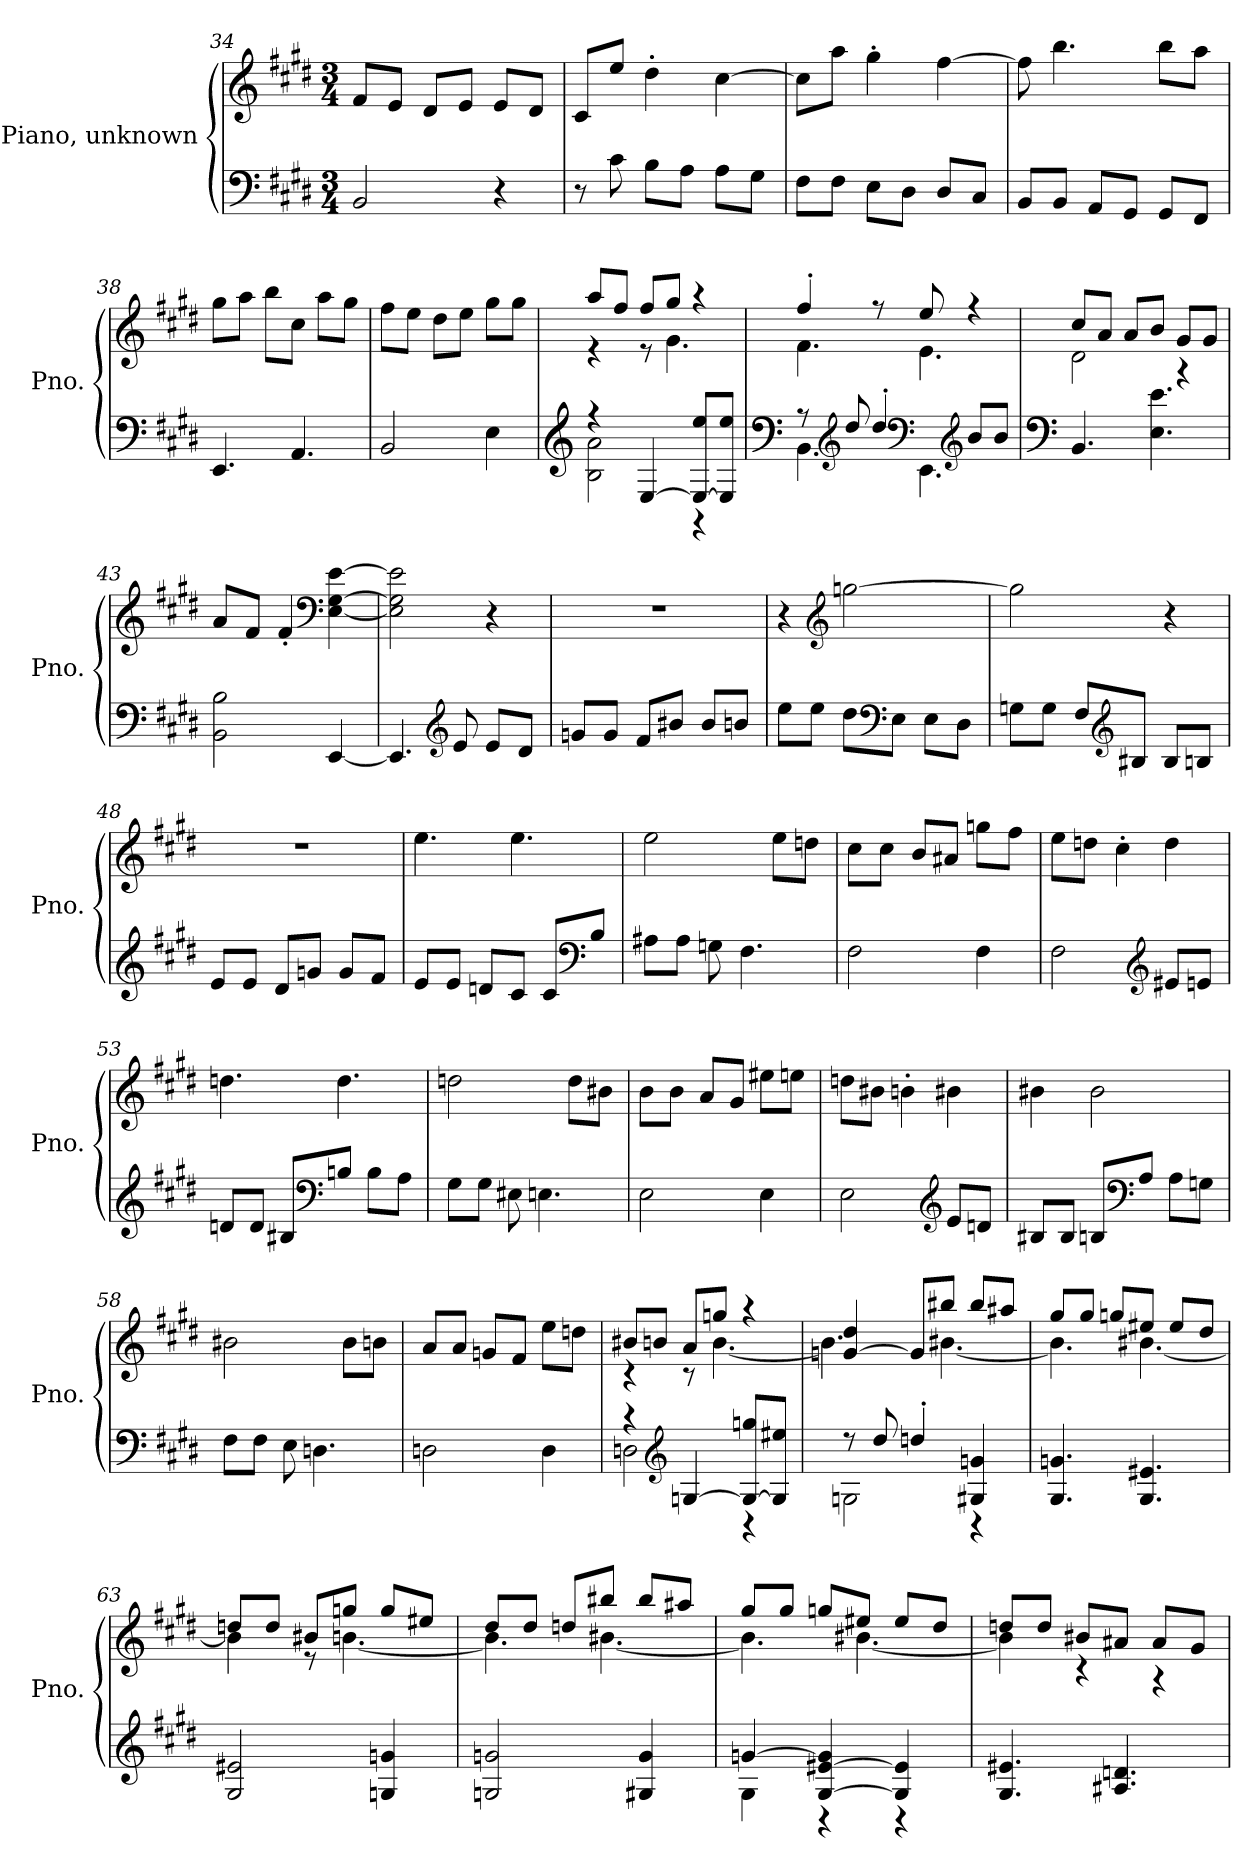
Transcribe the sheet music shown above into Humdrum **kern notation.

**kern	**kern
*part1	*part1
*staff2	*staff1
*I"Piano, unknown	*
*I'Pno.	*
*clefF4	*clefG2
*k[f#c#g#d#]	*k[f#c#g#d#]
*M3/4	*M3/4
=34	=34
2BB/	8f#/L
.	8e/J
.	8d#/L
.	8e/J
4r	8e/L
.	8d#/J
=35	=35
8r	8c#/L
8c#\	8ee/J
8B\L	4dd#'\
8A\J	.
8A\L	[4cc#\
8G#\J	.
=36	=36
8F#\L	8cc#\L]
8F#\J	8aa\J
8E\L	4gg#'\
8D#\J	.
8D#/L	[4ff#\
8C#/J	.
!!LO:LB:g=z
=37	=37
8BB/L	8ff#\]
8BB/J	4.bb\
8AA/L	.
8GG#/J	.
8GG#/L	8bb\L
8FF#/J	8aa\J
=38	=38
4.EE/	8gg#\L
.	8aa\J
.	8bb\L
4.AA/	8cc#\J
.	8aa\L
.	8gg#\J
=39	=39
2BB/	8ff#\L
.	8ee\J
.	8dd#\L
.	8ee\J
4E\	8gg#\L
.	8gg#\J
=40	=40
*clefG2	*
*^	*^
4r	2B\ 2a\	8aa/L	4r
.	.	8ff#/J	.
[4E/	.	8ff#/L	8r
.	.	8gg#/J	4.g#\
8E/_ 8ee/L	4r	4r	.
8E/] 8ee/J	.	.	.
!!LO:LB:g=z	!!
=41	=41	=41	=41
*clefF4	*	*	*
8r	4.BB\	4ff#'/	4.f#\
*clefG2	*	*	*
8dd#/	.	.	.
4dd#'/	.	8r	.
*clefF4	*	*	*
.	4.EE\	8ee/	4.e\
*clefG2	*	*	*
8b/L	.	4r	.
8b/J	.	.	.
*v	*v	*	*
=42	=42	=42
*clefF4	*	*
4.BB/	8cc#/L	2d#\
.	8a/J	.
.	8a/L	.
4.E\ 4.e\	8b/J	.
.	8g#/L	4r
.	8g#/J	.
*	*v	*v
=43	=43
2BB\ 2B\	8a/L
.	8f#/J
.	4f#'/
*	*clefF4
[4EE/	[4E\ [4G#\ [4e\
=44	=44
4.EE/]	2E\] 2G#\] 2e\]
*clefG2	*
8e/	.
8e/L	4r
8d#/J	.
!!LO:LB:g=z
=45	=45
8gn/L	2.r
8g/J	.
8f#/L	.
8b#X/J	.
8b#/L	.
8bn/J	.
=46	=46
8ee\L	4r
8ee\J	.
*	*clefG2
8dd#\L	[2ggn\
*clefF4	*
8E\J	.
8E\L	.
8D#\J	.
=47	=47
8Gn\L	2gg\]
8G\J	.
8F#/L	.
*clefG2	*
8B#X/J	.
8B#/L	4r
8Bn/J	.
=48	=48
8e/L	2.r
8e/J	.
8d#/L	.
8gn/J	.
8g/L	.
8f#/J	.
!!LO:LB:g=z
=49	=49
8e/L	4.ee\
8e/J	.
8dn/L	.
8c#/J	4.ee\
8c#/L	.
*clefF4	*
8B/J	.
=50	=50
8A#X\L	2ee\
8A#\J	.
8Gn\	.
4.F#\	.
.	8ee\L
.	8ddn\J
=51	=51
2F#\	8cc#\L
.	8cc#\J
.	8b/L
.	8a#X/J
4F#\	8ggn\L
.	8ff#\J
=52	=52
2F#\	8ee\L
.	8ddn\J
.	4cc#'\
*clefG2	*
8e#X/L	4dd\
8en/J	.
=53	=53
8dn/L	4.ddn\
8d/J	.
8B#X/L	.
*clefF4	*
8Bn/J	4.dd\
8B\L	.
8A\J	.
!!LO:LB:g=z
=54	=54
8G#\L	2ddn\
8G#\J	.
8E#X\	.
4.En\	.
.	8dd\L
.	8b#X\J
=55	=55
2E\	8b\L
.	8b\J
.	8a/L
.	8g#/J
4E\	8ee#X\L
.	8een\J
=56	=56
2E\	8ddn\L
.	8b#X\J
.	4bn'\
*clefG2	*
8e/L	4b#X\
8dn/J	.
=57	=57
8B#X/L	4b#X\
8B#/J	.
8Bn/L	2b#\
*clefF4	*
8A/J	.
8A\L	.
8Gn\J	.
=58	=58
8F#\L	2b#X\
8F#\J	.
8E\	.
4.Dn\	.
.	8b#\L
.	8bn\J
!!LO:PB:g=z
=59	=59
2Dn\	8a/L
.	8a/J
.	8gn/L
.	8f#/J
4D\	8ee\L
.	8ddn\J
=60	=60
*^	*^
4r	2Dn\	8b#X/L	4r
.	.	8bn/J	.
*clefG2	*	*	*
[4Gn/	.	8a/L	8r
.	.	8ggn/J	[4.b\
8G/_ 8ggn/L	4r	4r	.
8G/] 8ee#X/J	.	.	.
=61	=61	=61	=61
8r	2Gn\	[4gn/ 4dd#/	4.b\]
8dd#/	.	.	.
4ddn'/	.	8g/L]	.
.	.	8bb#X/J	[4.b#X\
4G#X/ 4gn/	4r	8bb#/L	.
.	.	8aa#X/J	.
*v	*v	*	*
=62	=62	=62
4.G#/ 4.gn/	8gg#/L	4.b#\]
.	8gg#/J	.
.	8ggn/L	.
4.G#/ 4.e#X/	8ee#X/J	[4.b#X\
.	8ee#/L	.
.	8dd#/J	.
!!LO:LB:g=z	!!
=63	=63	=63
2G#/ 2e#X/	8ddn/L	4b#\]
.	8dd/J	.
.	8b#X/L	8r
.	8ggn/J	[4.bn\
4Gn/ 4gn/	8gg/L	.
.	8ee#X/J	.
=64	=64	=64
2Gn/ 2gn/	8dd#/L	4.b\]
.	8dd#/J	.
.	8ddn/L	.
.	8bb#X/J	[4.b#X\
4G#X/ 4g/	8bb#/L	.
.	8aa#X/J	.
=65	=65	=65
*^	*	*
[4gn/	4G#\	8gg#/L	4.b#\]
.	.	8gg#/J	.
[4G#/ [4e#X/ 4g/]	4r	8ggn/L	.
.	.	8ee#X/J	[4.b#X\
4G#/] 4e#/]	4r	8ee#/L	.
.	.	8dd#/J	.
*v	*v	*	*
=66	=66	=66
4.G#/ 4.e#X/	8ddn/L	4b#\]
.	8dd/J	.
.	8b#X/L	4r
4.A#X/ 4.dn/	8a#X/J	.
.	8a#/L	4r
.	8g#/J	.
*	*v	*v
=	=
*-	*-
